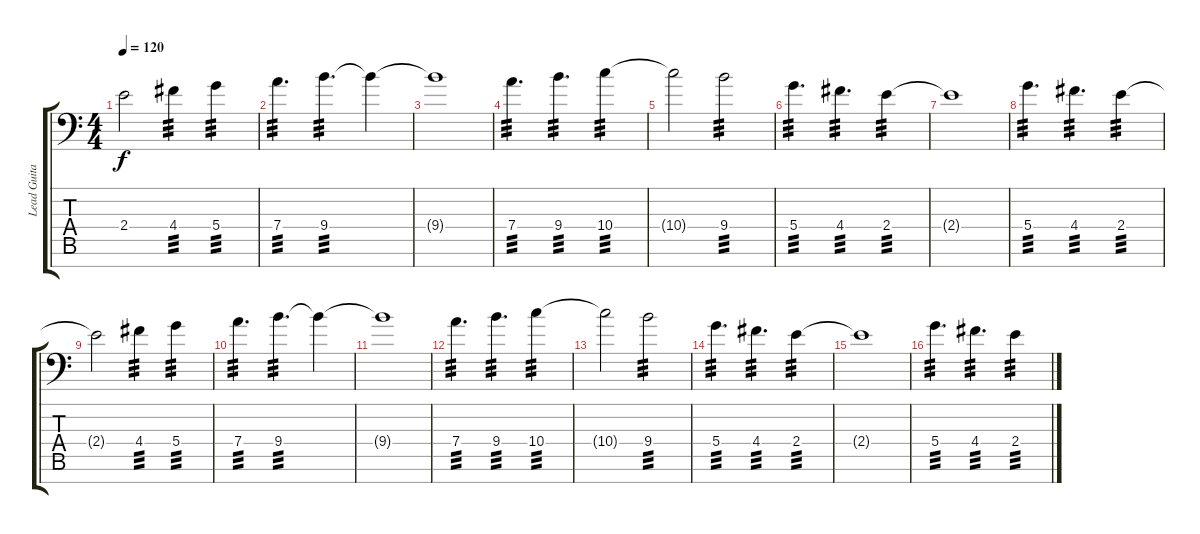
\track ("Lead Guitar L" "Lead Guita") {instrument overdrivenguitar}
\staff {score tabs}
\tuning (E4 B3 G3 D3 A2 E2 A1) {hide}
\ts (4 4)
\tempo 120
\clef f4
\ks c
2.4{t}.2{dy f} 4.4.4{tp 3} 5.4.4{tp 3} |
7.4.4{d tp 3} 9.4.4{d tp 3} 9.4{t}.4 |
9.4{t}.1 |
7.4.4{d tp 3} 9.4.4{d tp 3} 10.4.4{tp 3} |
10.4{t}.2 9.4.2{tp 3} |
5.4.4{d tp 3} 4.4.4{d tp 3} 2.4.4{tp 3} |
2.4{t}.1 |
5.4.4{d tp 3} 4.4.4{d tp 3} 2.4.4{tp 3} |
2.4{t}.2 4.4.4{tp 3} 5.4.4{tp 3} |
7.4.4{d tp 3} 9.4.4{d tp 3} 9.4{t}.4 |
9.4{t}.1 |
7.4.4{d tp 3} 9.4.4{d tp 3} 10.4.4{tp 3} |
10.4{t}.2 9.4.2{tp 3} |
5.4.4{d tp 3} 4.4.4{d tp 3} 2.4.4{tp 3} |
2.4{t}.1 |
5.4.4{d tp 3} 4.4.4{d tp 3} 2.4.4{tp 3}
